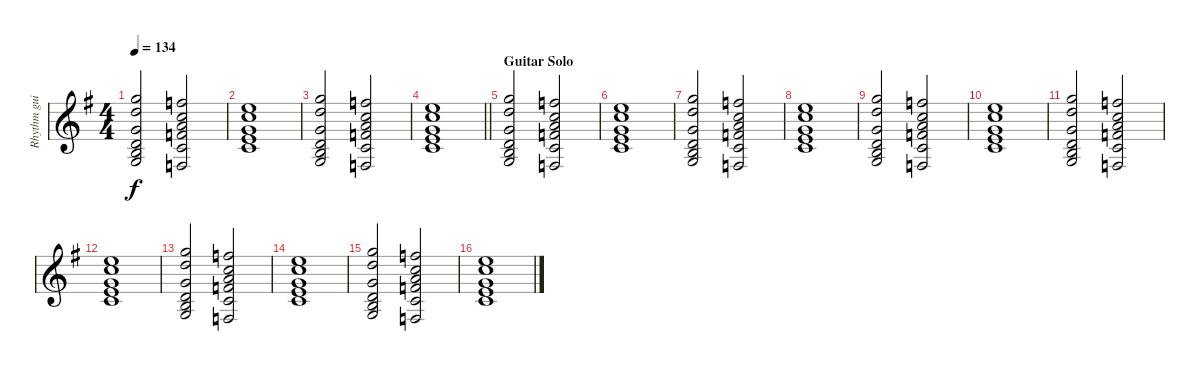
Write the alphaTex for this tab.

\track ("Rhythm guitar" "Rhythm gui") {instrument distortionguitar}
\staff {score}
\tuning (E4 B3 G3 D3 A2 E2) {hide}
\ts (4 4)
\tempo 134
\clef g2
\ks g
(3.1 3.2 0.3 0.4 2.5 3.6).2{dy f} (1.1 1.2 2.3 3.4 3.5 1.6).2 |
(0.1 1.2 0.3 2.4 3.5).1 |
(3.1 3.2 0.3 0.4 2.5 3.6).2 (1.1 1.2 2.3 3.4 3.5 1.6).2 |
\barLineRight lightlight
(0.1 1.2 0.3 2.4 3.5).1 |
\section ("" "Guitar Solo")
(3.1 3.2 0.3 0.4 2.5 3.6).2 (1.1 1.2 2.3 3.4 3.5 1.6).2 |
(0.1 1.2 0.3 2.4 3.5).1 |
(3.1 3.2 0.3 0.4 2.5 3.6).2 (1.1 1.2 2.3 3.4 3.5 1.6).2 |
(0.1 1.2 0.3 2.4 3.5).1 |
(3.1 3.2 0.3 0.4 2.5 3.6).2 (1.1 1.2 2.3 3.4 3.5 1.6).2 |
(0.1 1.2 0.3 2.4 3.5).1 |
(3.1 3.2 0.3 0.4 2.5 3.6).2 (1.1 1.2 2.3 3.4 3.5 1.6).2 |
(0.1 1.2 0.3 2.4 3.5).1 |
(3.1 3.2 0.3 0.4 2.5 3.6).2 (1.1 1.2 2.3 3.4 3.5 1.6).2 |
(0.1 1.2 0.3 2.4 3.5).1 |
(3.1 3.2 0.3 0.4 2.5 3.6).2 (1.1 1.2 2.3 3.4 3.5 1.6).2 |
(0.1 1.2 0.3 2.4 3.5).1
